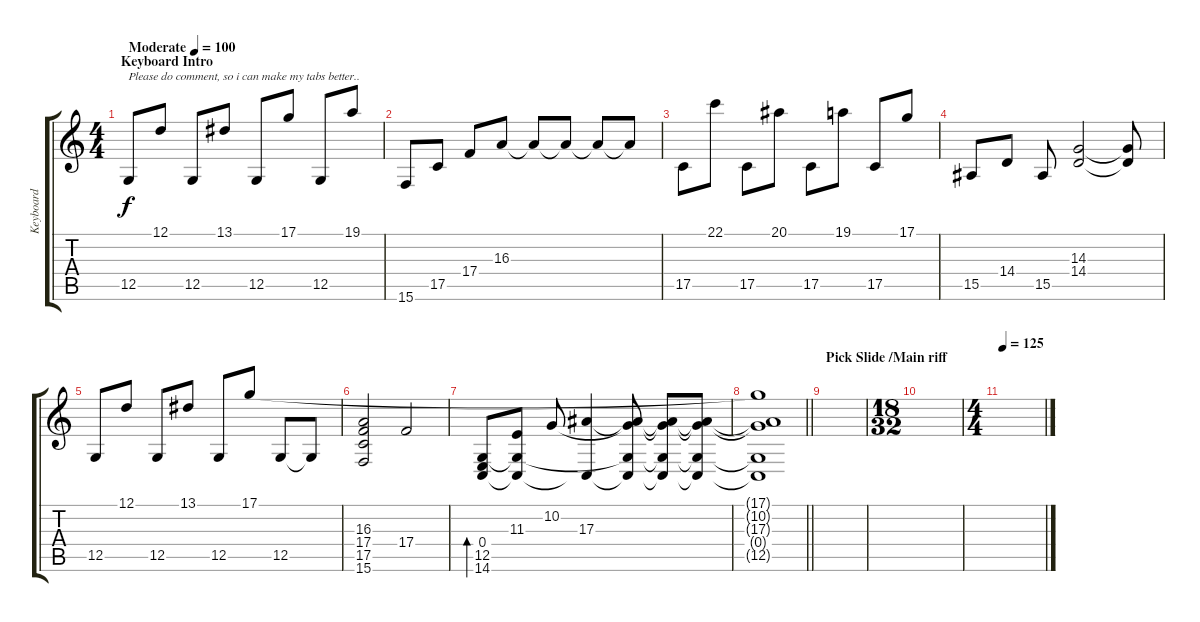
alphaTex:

\track ("Keyboard" "Keyboard") {instrument acousticgrandpiano}
\staff {score tabs}
\tuning (D4 A3 F3 C3 G2 D2) {hide}
\ts (4 4)
\section ("" "Keyboard Intro")
\tempo (100 "Moderate")
\clef g2
\ks c
12.5.8{txt "Please do comment, so i can make my tabs better.. " dy f instrument acousticgrandpiano} 12.1.8 12.5.8 13.1.8 12.5.8 17.1.8 12.5.8 19.1.8 |
15.6.8 17.5.8 17.4.8 16.3.8 16.3{t}.8 16.3{t}.8 16.3{t}.8 16.3{t}.8 |
17.5.8 22.1.8 17.5.8 20.1.8 17.5.8 19.1.8 17.5.8 17.1.8 |
15.5.8 14.4.8 15.5.8 (14.3 14.4).2 (14.3{t} 14.4{t}).8 |
12.5.8 12.1.8 12.5.8 13.1.8 12.5.8 17.1.8 12.5.8 12.5{t}.8 |
(16.3 17.4 17.5 15.6).2 17.4.2 |
(0.4 12.5 14.6).8{bd 240} (11.3 0.4{t} 12.5{t}).8 10.2.8 (17.3 0.4{t}).4 (10.2{t} 17.3{t} 0.4{t} 12.5{t}).8 (10.2{t} 17.3{t} 0.4{t} 12.5{t}).8 (10.2{t} 17.3{t} 0.4{t} 12.5{t}).8 |
\barLineRight lightlight
(17.1{t} 10.2{t} 17.3{t} 0.4{t} 12.5{t}).1 |
\section ("" "Pick Slide /Main riff")
|
\ts (18 32)
|
\ts (4 4)
\tempo 125
